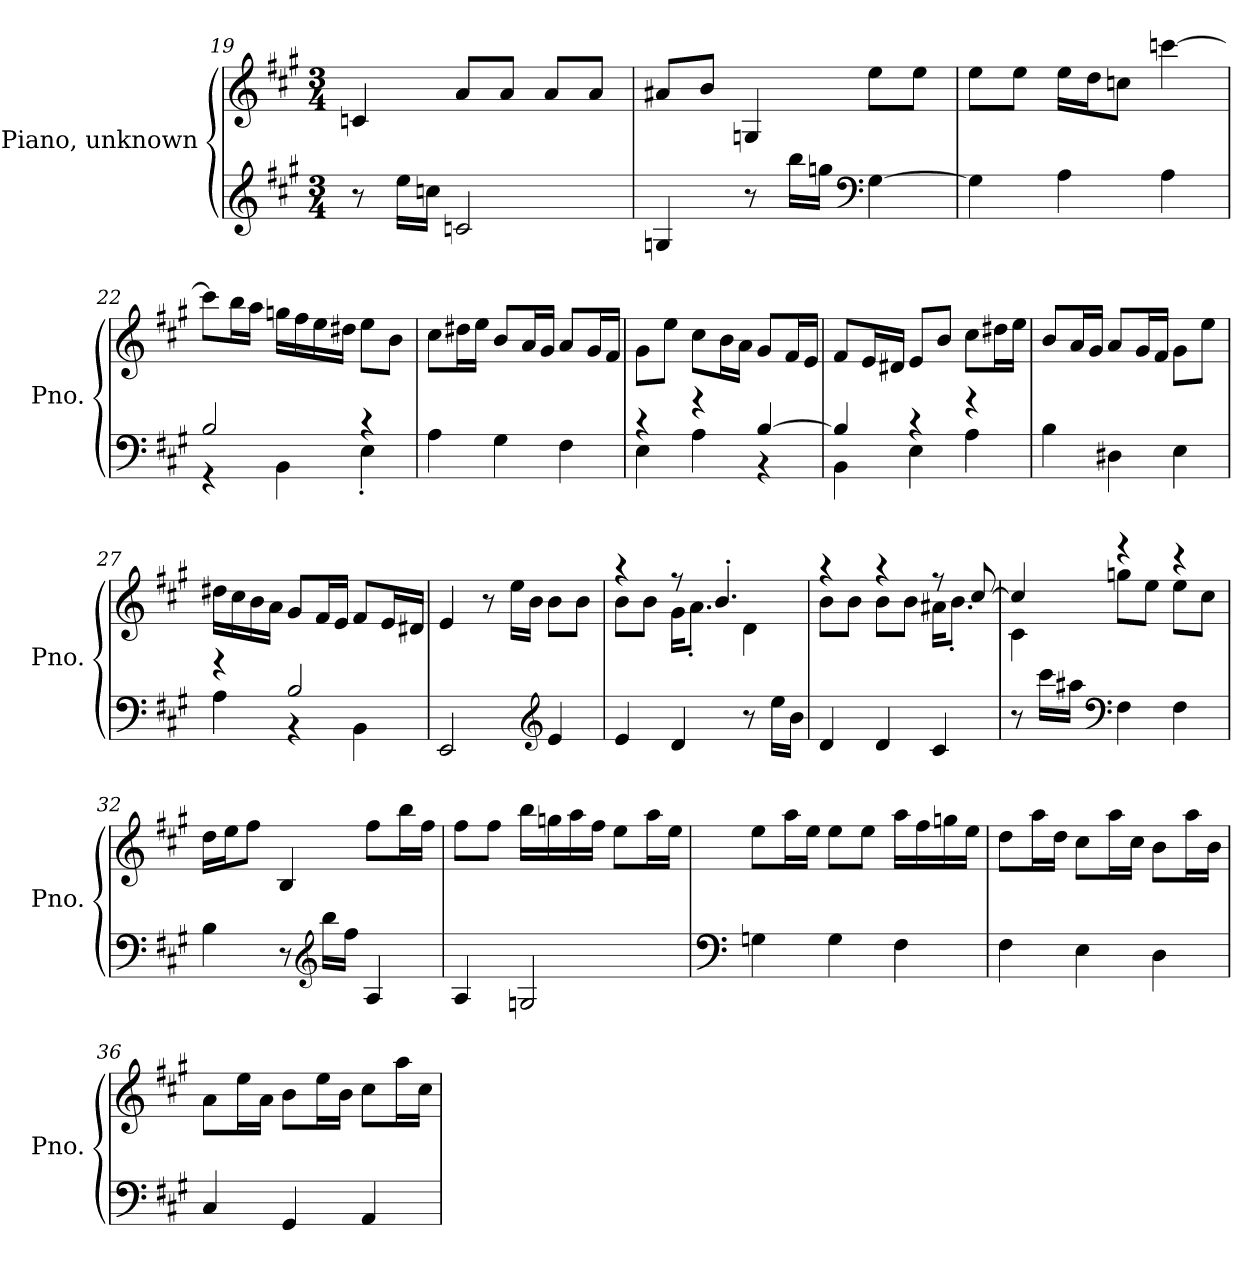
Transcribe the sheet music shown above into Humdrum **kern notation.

**kern	**kern
*part1	*part1
*staff2	*staff1
*I"Piano, unknown	*
*I'Pno.	*
*clefG2	*clefG2
*k[f#c#g#]	*k[f#c#g#]
*M3/4	*M3/4
=19	=19
8r	4cn/
16ee\LL	.
16ccn\JJ	.
2cn/	8a/L
.	8a/J
.	8a/L
.	8a/J
!!LO:LB:g=z
=20	=20
4Gn/	8a#X/L
.	8b/J
8r	4Gn/
16bb\LL	.
16ggn\JJ	.
*clefF4	*
[4G\	8ee\L
.	8ee\J
=21	=21
4G\]	8ee\L
.	8ee\J
4A\	16ee\LL
.	16dd\J
.	8ccn\J
4A\	[4cccn\
=22	=22
*^	*
2B/	4r	8ccc\L]
.	.	16bb\L
.	.	16aa\JJ
.	4BB\	16ggn\LL
.	.	16ff#\
.	.	16ee\
.	.	16dd#X\JJ
4r	4E'\	8ee\L
.	.	8b\J
*v	*v	*
=23	=23
4A\	8cc#\L
.	16dd#X\L
.	16ee\JJ
4G#\	8b/L
.	16a/L
.	16g#/JJ
4F#\	8a/L
.	16g#/L
.	16f#/JJ
!!LO:PB:g=z
=24	=24
*^	*
4r	4E\	8g#\L
.	.	8ee\J
4r	4A\	8cc#\L
.	.	16b\L
.	.	16a\JJ
[4B/	4r	8g#/L
.	.	16f#/L
.	.	16e/JJ
=25	=25	=25
4B/]	4BB\	8f#/L
.	.	16e/L
.	.	16d#X/JJ
4r	4E\	8e/L
.	.	8b/J
4r	4A\	8cc#\L
.	.	16dd#X\L
.	.	16ee\JJ
*v	*v	*
=26	=26
4B\	8b/L
.	16a/L
.	16g#/JJ
4D#X\	8a/L
.	16g#/L
.	16f#/JJ
4E\	8g#\L
.	8ee\J
=27	=27
*^	*
4r	4A\	16dd#X\LL
.	.	16cc#\
.	.	16b\
.	.	16a\JJ
2B/	4r	8g#/L
.	.	16f#/L
.	.	16e/JJ
.	4BB\	8f#/L
.	.	16e/L
.	.	16d#X/JJ
*v	*v	*
!!LO:LB:g=z
=28	=28
2EE/	4e/
.	8r
.	16ee\LL
.	16b\JJ
*clefG2	*
4e/	8b\L
.	8b\J
=29	=29
*	*^
4e/	4r	8b\L
.	.	8b\J
4d/	8r	16g#\KL
.	.	8.a'\J
.	4.b'/	.
8r	.	4d\
16ee\LL	.	.
16b\JJ	.	.
=30	=30	=30
4d/	4r	8b\L
.	.	8b\J
4d/	4r	8b\L
.	.	8b\J
4c#/	8r	16a#X\KL
.	.	8.b'\J
.	[8cc#/	.
=31	=31	=31
8r	4cc#/]	4c#\
16ccc#\LL	.	.
16aa#X\JJ	.	.
*clefF4	*	*
4F#\	4r	8ggn\L
.	.	8ee\J
4F#\	4r	8ee\L
.	.	8cc#\J
*	*v	*v
!!LO:LB:g=z
=32	=32
4B\	16dd\LL
.	16ee\J
.	8ff#\J
8r	4B/
*clefG2	*
16bb\LL	.
16ff#\JJ	.
4A/	8ff#\L
.	16bb\L
.	16ff#\JJ
=33	=33
4A/	8ff#\L
.	8ff#\J
2Gn/	16bb\LL
.	16ggn\
.	16aa\
.	16ff#\JJ
.	8ee\L
.	16aa\L
.	16ee\JJ
=34	=34
*clefF4	*
4Gn\	8ee\L
.	16aa\L
.	16ee\JJ
4G\	8ee\L
.	8ee\J
4F#\	16aa\LL
.	16ff#\
.	16ggn\
.	16ee\JJ
=35	=35
4F#\	8dd\L
.	16aa\L
.	16dd\JJ
4E\	8cc#\L
.	16aa\L
.	16cc#\JJ
4D\	8b\L
.	16aa\L
.	16b\JJ
!!LO:LB:g=z
=36	=36
4C#/	8a\L
.	16ee\L
.	16a\JJ
4GG#/	8b\L
.	16ee\L
.	16b\JJ
4AA/	8cc#\L
.	16aa\L
.	16cc#\JJ
=	=
*-	*-
